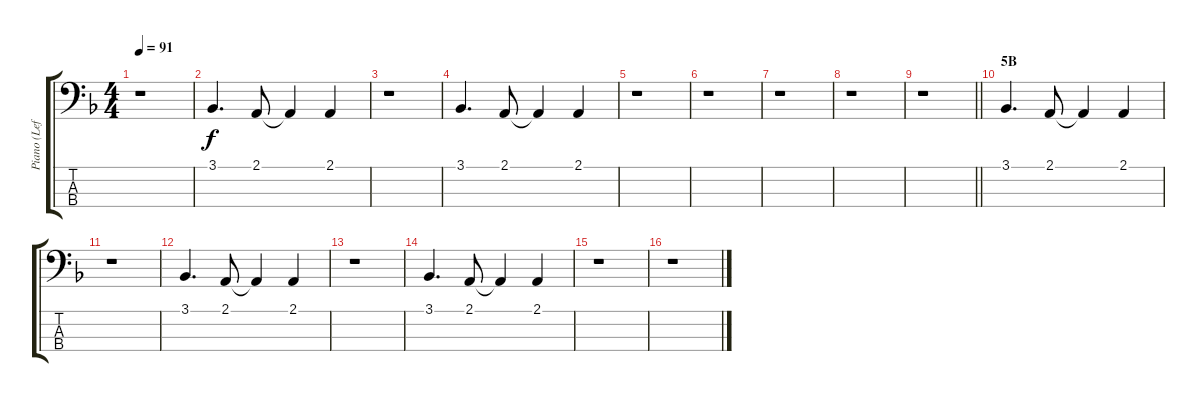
\track ("Piano (Left Hand)" "Piano (Lef") {instrument acousticgrandpiano}
\staff {score tabs}
\tuning (G2 D2 A1 E1) {hide}
\ts (4 4)
\tempo 91
\clef f4
\ks f
r.1{dy f} |
3.1.4{d} 2.1.8 2.1{t}.4 2.1.4 |
r.1 |
3.1.4{d} 2.1.8 2.1{t}.4 2.1.4 |
r.1 |
r.1 |
r.1 |
r.1 |
\barLineRight lightlight
r.1 |
\section ("" "5B")
3.1.4{d} 2.1.8 2.1{t}.4 2.1.4 |
r.1 |
3.1.4{d} 2.1.8 2.1{t}.4 2.1.4 |
r.1 |
3.1.4{d} 2.1.8 2.1{t}.4 2.1.4 |
r.1 |
r.1
